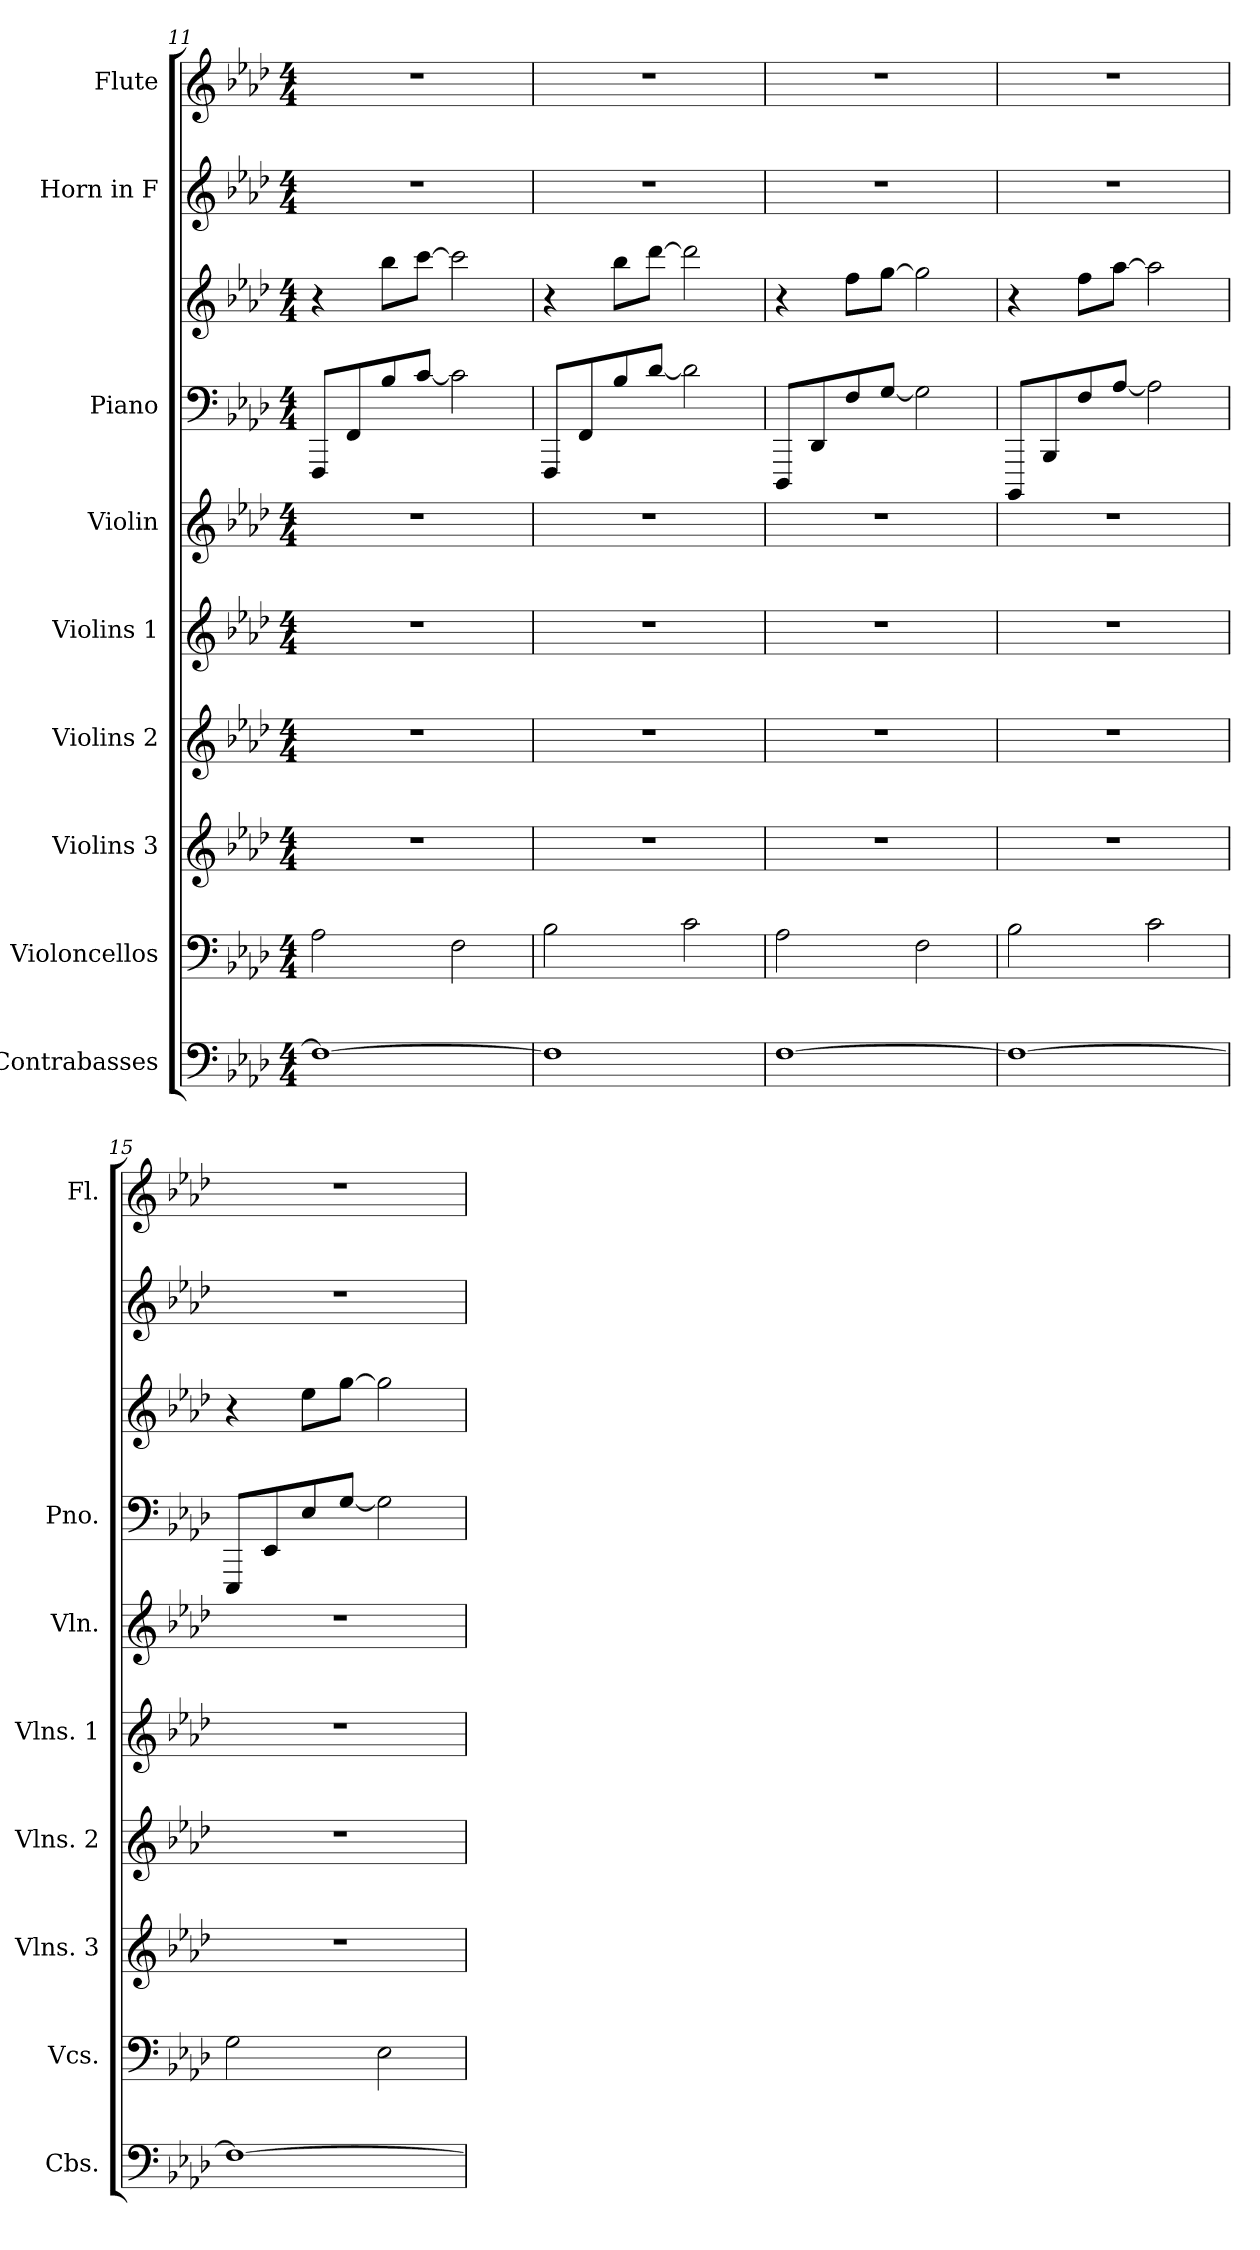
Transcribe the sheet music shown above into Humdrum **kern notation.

**kern	**kern	**kern	**kern	**kern	**kern	**kern	**kern	**kern	**kern
*part9	*part8	*part7	*part6	*part5	*part4	*part3	*part3	*part2	*part1
*staff10	*staff9	*staff8	*staff7	*staff6	*staff5	*staff4	*staff3	*staff2	*staff1
*I"Contrabasses	*I"Violoncellos	*I"Violins 3	*I"Violins 2	*I"Violins 1	*I"Violin	*I"Piano	*	*I"Horn in F	*I"Flute
*I'Cbs.	*I'Vcs.	*I'Vlns. 3	*I'Vlns. 2	*I'Vlns. 1	*I'Vln.	*I'Pno.	*	*	*I'Fl.
*clefF4	*clefF4	*clefG2	*clefG2	*clefG2	*clefG2	*clefF4	*clefG2	*clefG2	*clefG2
*ITrd7c12	*	*	*	*	*	*	*	*ITrd4c7	*
*k[b-e-a-d-]	*k[b-e-a-d-]	*k[b-e-a-d-]	*k[b-e-a-d-]	*k[b-e-a-d-]	*k[b-e-a-d-]	*k[b-e-a-d-]	*k[b-e-a-d-]	*k[b-e-a-d-g-]	*k[b-e-a-d-]
*M4/4	*M4/4	*M4/4	*M4/4	*M4/4	*M4/4	*M4/4	*M4/4	*M4/4	*M4/4
=11	=11	=11	=11	=11	=11	=11	=11	=11	=11
1FF_	2A-\	1r	1r	1r	1r	8FFF/L	4r	1r	1r
.	.	.	.	.	.	8FF/	.	.	.
.	.	.	.	.	.	8B-/	8bb-\L	.	.
.	.	.	.	.	.	[8c/J	[8ccc\J	.	.
.	2F\	.	.	.	.	2c\]	2ccc\]	.	.
=12	=12	=12	=12	=12	=12	=12	=12	=12	=12
1FF]	2B-\	1r	1r	1r	1r	8FFF/L	4r	1r	1r
.	.	.	.	.	.	8FF/	.	.	.
.	.	.	.	.	.	8B-/	8bb-\L	.	.
.	.	.	.	.	.	[8d-/J	[8ddd-\J	.	.
.	2c\	.	.	.	.	2d-\]	2ddd-\]	.	.
!!LO:LB:g=z
=13	=13	=13	=13	=13	=13	=13	=13	=13	=13
[1FF	2A-\	1r	1r	1r	1r	8DDD-/L	4r	1r	1r
.	.	.	.	.	.	8DD-/	.	.	.
.	.	.	.	.	.	8F/	8ff\L	.	.
.	.	.	.	.	.	[8G/J	[8gg\J	.	.
.	2F\	.	.	.	.	2G\]	2gg\]	.	.
=14	=14	=14	=14	=14	=14	=14	=14	=14	=14
1FF_	2B-\	1r	1r	1r	1r	8BBBB-/L	4r	1r	1r
.	.	.	.	.	.	8BBB-/	.	.	.
.	.	.	.	.	.	8F/	8ff\L	.	.
.	.	.	.	.	.	[8A-/J	[8aa-\J	.	.
.	2c\	.	.	.	.	2A-\]	2aa-\]	.	.
=15	=15	=15	=15	=15	=15	=15	=15	=15	=15
1FF_	2G\	1r	1r	1r	1r	8EEE-/L	4r	1r	1r
.	.	.	.	.	.	8EE-/	.	.	.
.	.	.	.	.	.	8E-/	8ee-\L	.	.
.	.	.	.	.	.	[8G/J	[8gg\J	.	.
.	2E-\	.	.	.	.	2G\]	2gg\]	.	.
=	=	=	=	=	=	=	=	=	=
*-	*-	*-	*-	*-	*-	*-	*-	*-	*-
